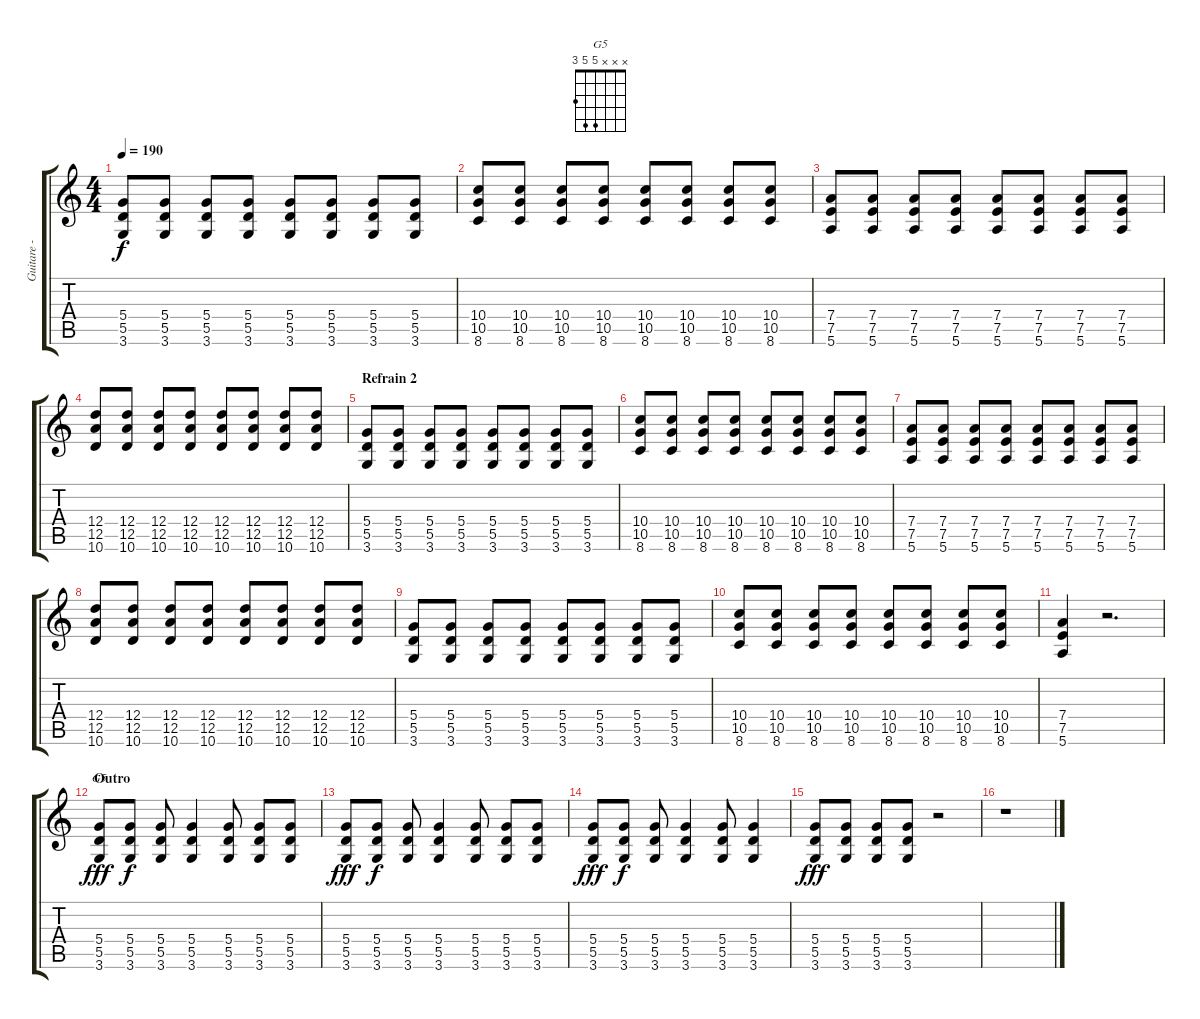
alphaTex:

\track ("Guitare - Yann" "Guitare - ") {instrument overdrivenguitar}
\staff {score tabs}
\tuning (E4 B3 G3 D3 A2 E2) {hide}
\chord ("G5" x x x 5 5 3)
\ts (4 4)
\tempo 190
\clef g2
\ks c
(5.4 5.5 3.6).8{dy f} (5.4 5.5 3.6).8 (5.4 5.5 3.6).8 (5.4 5.5 3.6).8 (5.4 5.5 3.6).8 (5.4 5.5 3.6).8 (5.4 5.5 3.6).8 (5.4 5.5 3.6).8 |
(10.4 10.5 8.6).8 (10.4 10.5 8.6).8 (10.4 10.5 8.6).8 (10.4 10.5 8.6).8 (10.4 10.5 8.6).8 (10.4 10.5 8.6).8 (10.4 10.5 8.6).8 (10.4 10.5 8.6).8 |
(7.4 7.5 5.6).8 (7.4 7.5 5.6).8 (7.4 7.5 5.6).8 (7.4 7.5 5.6).8 (7.4 7.5 5.6).8 (7.4 7.5 5.6).8 (7.4 7.5 5.6).8 (7.4 7.5 5.6).8 |
(12.4 12.5 10.6).8 (12.4 12.5 10.6).8 (12.4 12.5 10.6).8 (12.4 12.5 10.6).8 (12.4 12.5 10.6).8 (12.4 12.5 10.6).8 (12.4 12.5 10.6).8 (12.4 12.5 10.6).8 |
\section ("" "Refrain 2")
(5.4 5.5 3.6).8{instrument overdrivenguitar} (5.4 5.5 3.6).8 (5.4 5.5 3.6).8 (5.4 5.5 3.6).8 (5.4 5.5 3.6).8 (5.4 5.5 3.6).8 (5.4 5.5 3.6).8 (5.4 5.5 3.6).8 |
(10.4 10.5 8.6).8 (10.4 10.5 8.6).8 (10.4 10.5 8.6).8 (10.4 10.5 8.6).8 (10.4 10.5 8.6).8 (10.4 10.5 8.6).8 (10.4 10.5 8.6).8 (10.4 10.5 8.6).8 |
(7.4 7.5 5.6).8 (7.4 7.5 5.6).8 (7.4 7.5 5.6).8 (7.4 7.5 5.6).8 (7.4 7.5 5.6).8 (7.4 7.5 5.6).8 (7.4 7.5 5.6).8 (7.4 7.5 5.6).8 |
(12.4 12.5 10.6).8 (12.4 12.5 10.6).8 (12.4 12.5 10.6).8 (12.4 12.5 10.6).8 (12.4 12.5 10.6).8 (12.4 12.5 10.6).8 (12.4 12.5 10.6).8 (12.4 12.5 10.6).8 |
(5.4 5.5 3.6).8 (5.4 5.5 3.6).8 (5.4 5.5 3.6).8 (5.4 5.5 3.6).8 (5.4 5.5 3.6).8 (5.4 5.5 3.6).8 (5.4 5.5 3.6).8 (5.4 5.5 3.6).8 |
(10.4 10.5 8.6).8 (10.4 10.5 8.6).8 (10.4 10.5 8.6).8 (10.4 10.5 8.6).8 (10.4 10.5 8.6).8 (10.4 10.5 8.6).8 (10.4 10.5 8.6).8 (10.4 10.5 8.6).8 |
(7.4 7.5 5.6).4 r.2{d} |
\section ("" "Outro")
(5.4 5.5 3.6).8{ch "G5" dy fff} (5.4 5.5 3.6).8{dy f} (5.4 5.5 3.6).8 (5.4 5.5 3.6).4 (5.4 5.5 3.6).8 (5.4 5.5 3.6).8 (5.4 5.5 3.6).8 |
(5.4 5.5 3.6).8{dy fff} (5.4 5.5 3.6).8{dy f} (5.4 5.5 3.6).8 (5.4 5.5 3.6).4 (5.4 5.5 3.6).8 (5.4 5.5 3.6).8 (5.4 5.5 3.6).8 |
(5.4 5.5 3.6).8{dy fff} (5.4 5.5 3.6).8{dy f} (5.4 5.5 3.6).8 (5.4 5.5 3.6).4 (5.4 5.5 3.6).8 (5.4 5.5 3.6).4 |
(5.4 5.5 3.6).8{dy fff} (5.4 5.5 3.6).8 (5.4 5.5 3.6).8 (5.4 5.5 3.6).8 r.2 |
r.1
